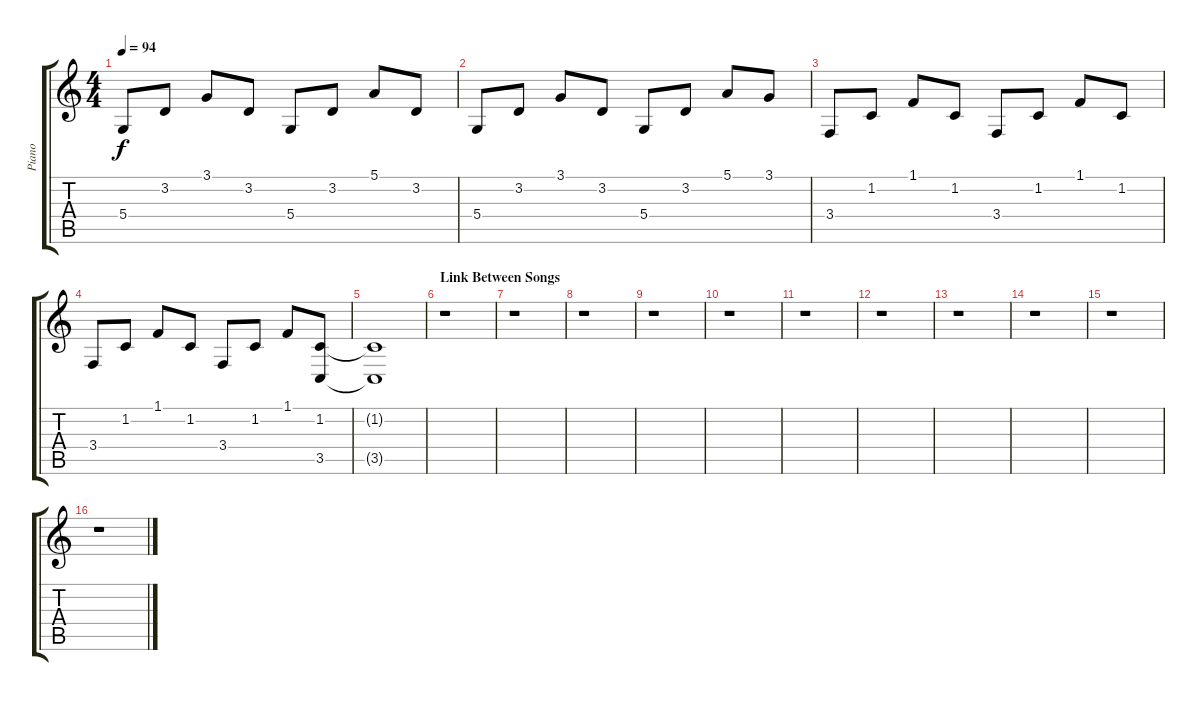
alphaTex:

\track ("Piano" "Piano") {instrument electricgrandpiano}
\staff {score tabs}
\tuning (E4 B3 G3 D3 A2 E2) {hide}
\ts (4 4)
\tempo 94
\clef g2
\ks c
5.4.8{dy f} 3.2.8 3.1.8 3.2.8 5.4.8 3.2.8 5.1.8 3.2.8 |
5.4.8 3.2.8 3.1.8 3.2.8 5.4.8 3.2.8 5.1.8 3.1.8 |
3.4.8 1.2.8 1.1.8 1.2.8 3.4.8 1.2.8 1.1.8 1.2.8 |
3.4.8 1.2.8 1.1.8 1.2.8 3.4.8 1.2.8 1.1.8 (1.2 3.5).8 |
(1.2{t} 3.5{t}).1 |
\section ("" "Link Between Songs")
r.1 |
r.1 |
r.1 |
r.1 |
r.1 |
r.1 |
r.1 |
r.1 |
r.1 |
r.1 |
r.1
